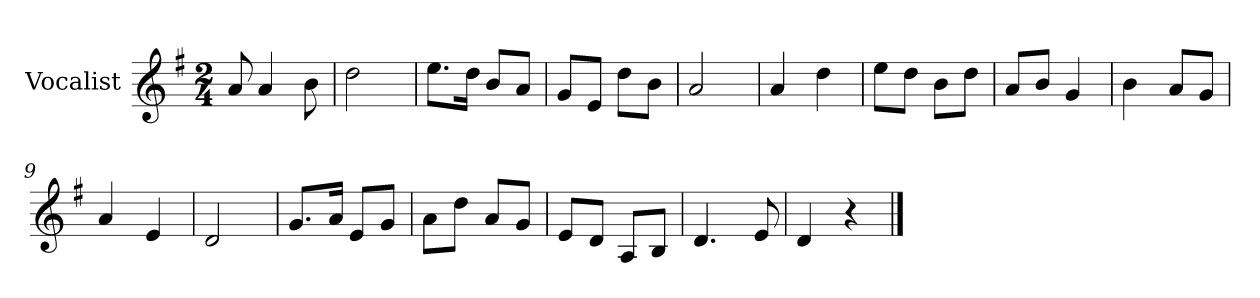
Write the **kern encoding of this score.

**kern
*part1
*staff1
*I"Vocalist
*k[f#]
*G:
*M2/4
=
8a
4a
8b
=1
2dd
=2
8.eeL
16ddJk
8bL
8aJ
=3
8gL
8eJ
8ddL
8bJ
=4
2a
=5
4a
4dd
=6
8eeL
8ddJ
8bL
8ddJ
=7
8aL
8bJ
4g
=8
4b
8aL
8gJ
=9
4a
4e
=10
2d
=11
8.gL
16aJk
8eL
8gJ
=12
8aL
8ddJ
8aL
8gJ
=13
8eL
8dJ
8AL
8BJ
=14
4.d
8e
=15
4d
4r
==
*-
